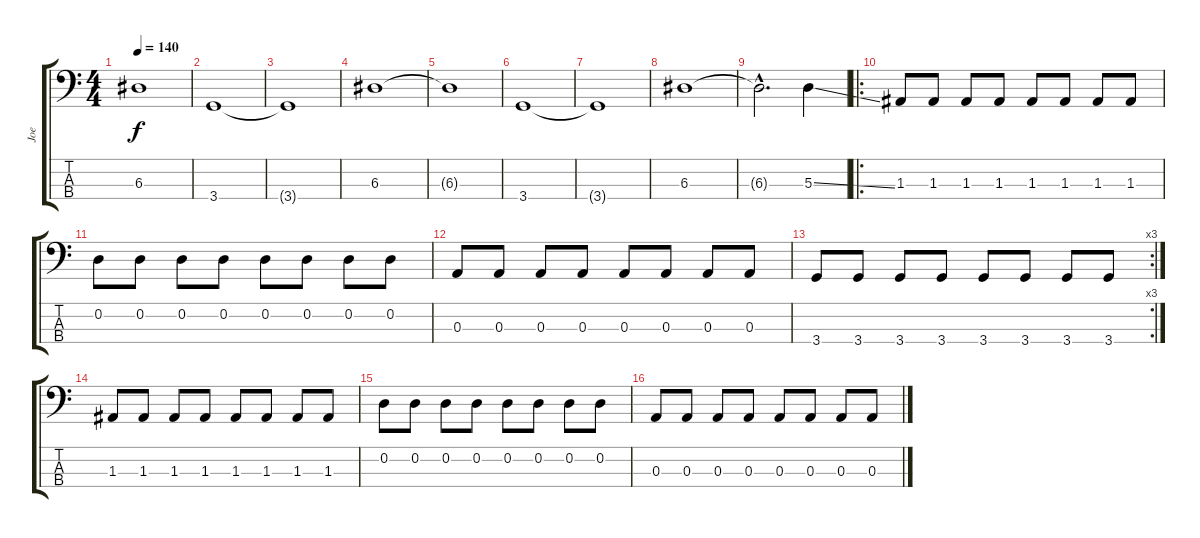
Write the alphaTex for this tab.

\track ("Joe" "Joe") {instrument electricbassfinger}
\staff {score tabs}
\tuning (G2 D2 A1 E1) {hide}
\ts (4 4)
\tempo 140
\clef f4
\ks c
6.3{t}.1{dy f} |
3.4.1 |
3.4{t}.1 |
6.3.1 |
6.3{t}.1 |
3.4.1 |
3.4{t}.1 |
6.3.1 |
6.3{hac t}.2{d} 5.3{ss}.4 |
\ro
1.3.8 1.3.8 1.3.8 1.3.8 1.3.8 1.3.8 1.3.8 1.3.8 |
0.2.8 0.2.8 0.2.8 0.2.8 0.2.8 0.2.8 0.2.8 0.2.8 |
0.3.8 0.3.8 0.3.8 0.3.8 0.3.8 0.3.8 0.3.8 0.3.8 |
\rc 3
3.4.8 3.4.8 3.4.8 3.4.8 3.4.8 3.4.8 3.4.8 3.4.8 |
1.3.8 1.3.8 1.3.8 1.3.8 1.3.8 1.3.8 1.3.8 1.3.8 |
0.2.8 0.2.8 0.2.8 0.2.8 0.2.8 0.2.8 0.2.8 0.2.8 |
0.3.8 0.3.8 0.3.8 0.3.8 0.3.8 0.3.8 0.3.8 0.3.8
